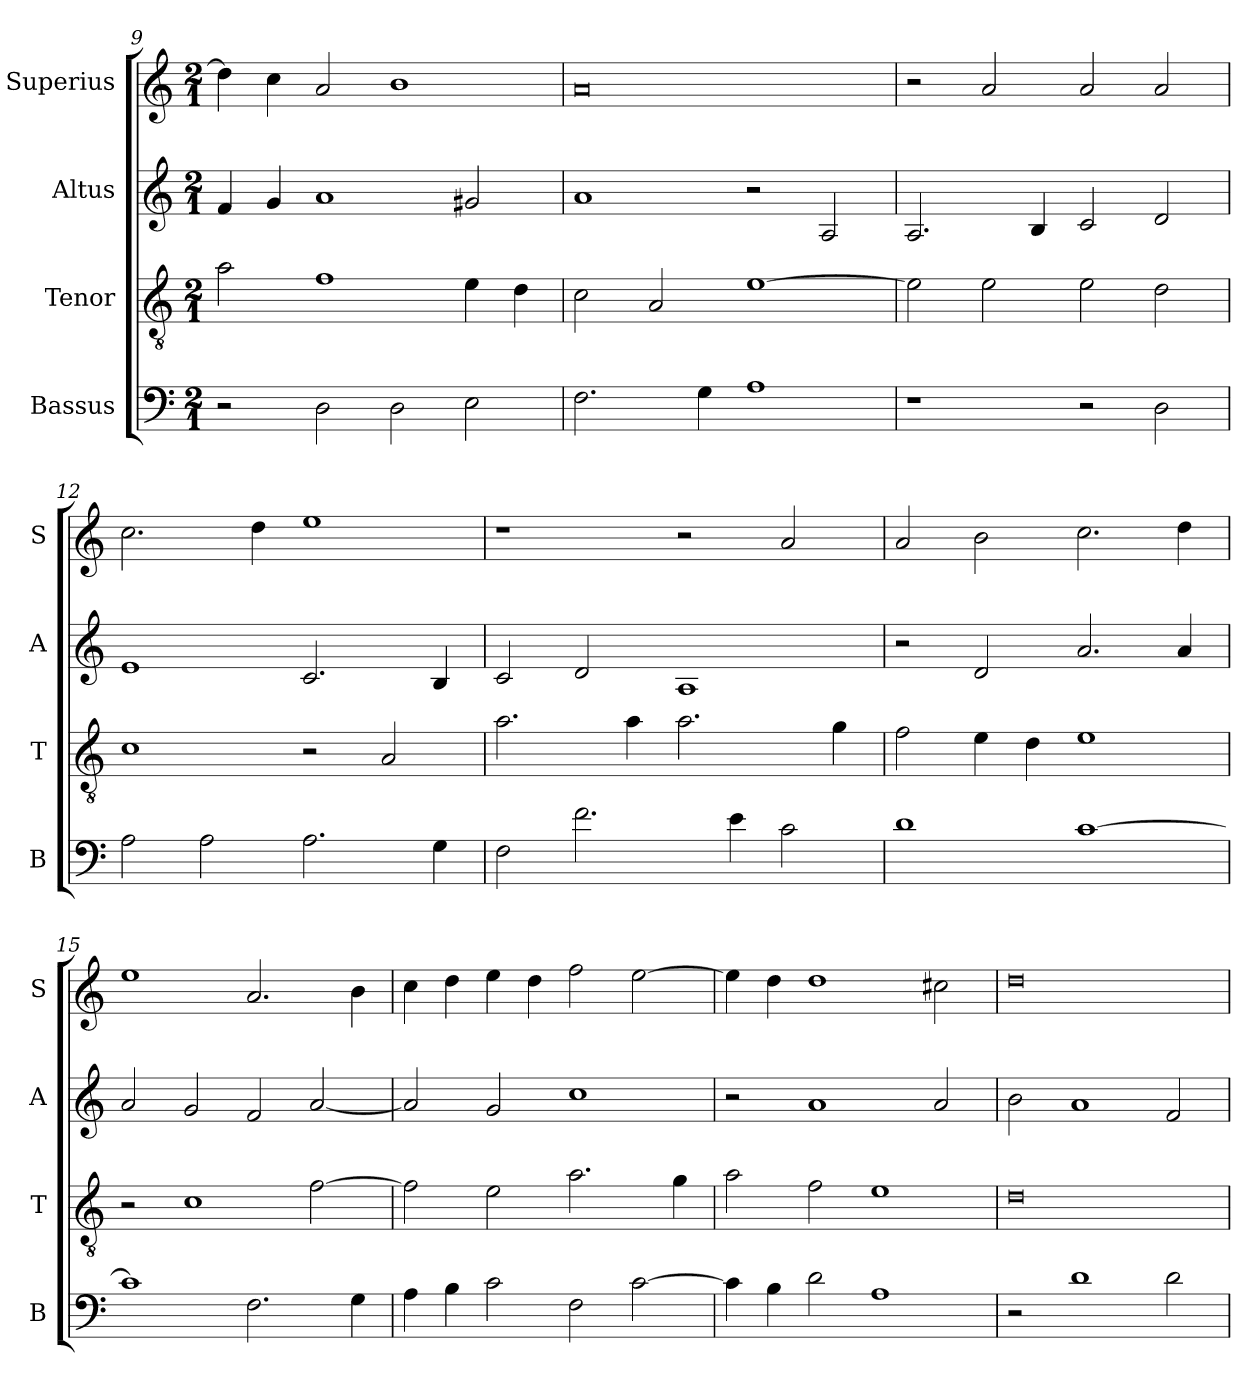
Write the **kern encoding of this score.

**kern	**kern	**kern	**kern
*part4	*part3	*part2	*part1
*staff4	*staff3	*staff2	*staff1
*I"Bassus	*I"Tenor	*I"Altus	*I"Superius
*I'B	*I'T	*I'A	*I'S
*clefF4	*clefGv2	*clefG2	*clefG2
*k[]	*k[]	*k[]	*k[]
*C:	*C:	*C:	*C:
*M2/1	*M2/1	*M2/1	*M2/1
=9	=9	=9	=9
2r	2a	4f	4dd]
.	.	4g	4cc
2D	1f	1a	2a
2D	.	.	1b
2E	4e	2g#X	.
.	4d	.	.
=10	=10	=10	=10
2.F	2c	1a	0a
.	2A	.	.
4G	.	.	.
1A	[1e	2r	.
.	.	2A	.
=11	=11	=11	=11
1r	2e]	2.A	2r
.	2e	.	2a
.	.	4B	.
2r	2e	2c	2a
2D	2d	2d	2a
=12	=12	=12	=12
2A	1c	1e	2.cc
2A	.	.	.
.	.	.	4dd
2.A	2r	2.c	1ee
.	2A	.	.
4G	.	4B	.
=13	=13	=13	=13
2F	2.a	2c	1r
2.f	.	2d	.
.	4a	.	.
.	2.a	1A	2r
4e	.	.	.
2c	.	.	2a
.	4g	.	.
=14	=14	=14	=14
1d	2f	2r	2a
.	4e	2d	2b
.	4d	.	.
[1c	1e	2.a	2.cc
.	.	4a	4dd
=15	=15	=15	=15
1c]	2r	2a	1ee
.	1c	2g	.
2.F	.	2f	2.a
.	[2f	[2a	.
4G	.	.	4b
=16	=16	=16	=16
4A	2f]	2a]	4cc
4B	.	.	4dd
2c	2e	2g	4ee
.	.	.	4dd
2F	2.a	1cc	2ff
[2c	.	.	[2ee
.	4g	.	.
=17	=17	=17	=17
4c]	2a	2r	4ee]
4B	.	.	4dd
2d	2f	1a	1dd
1A	1e	.	.
.	.	2a	2cc#X
=18	=18	=18	=18
2r	0d	2b	0dd
1d	.	1a	.
2d	.	2f	.
=	=	=	=
*-	*-	*-	*-
